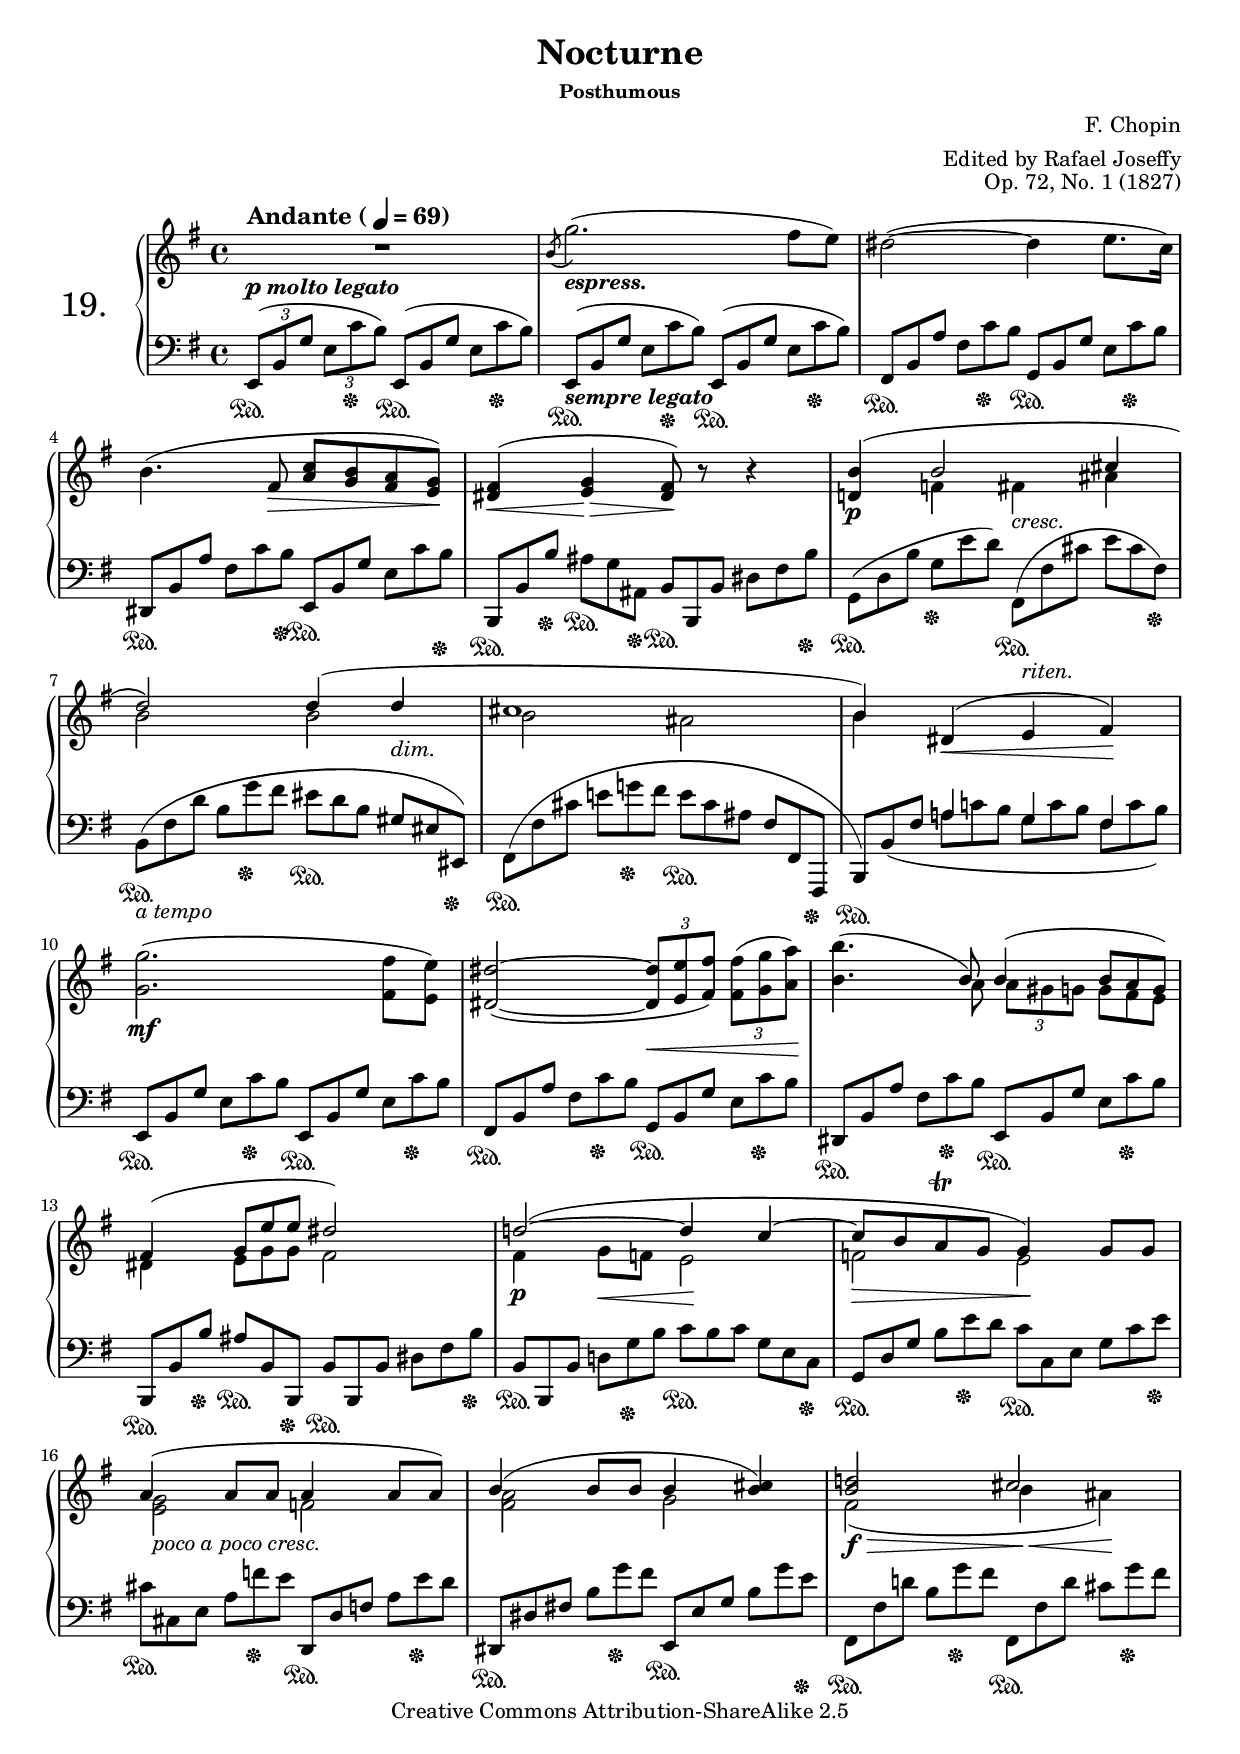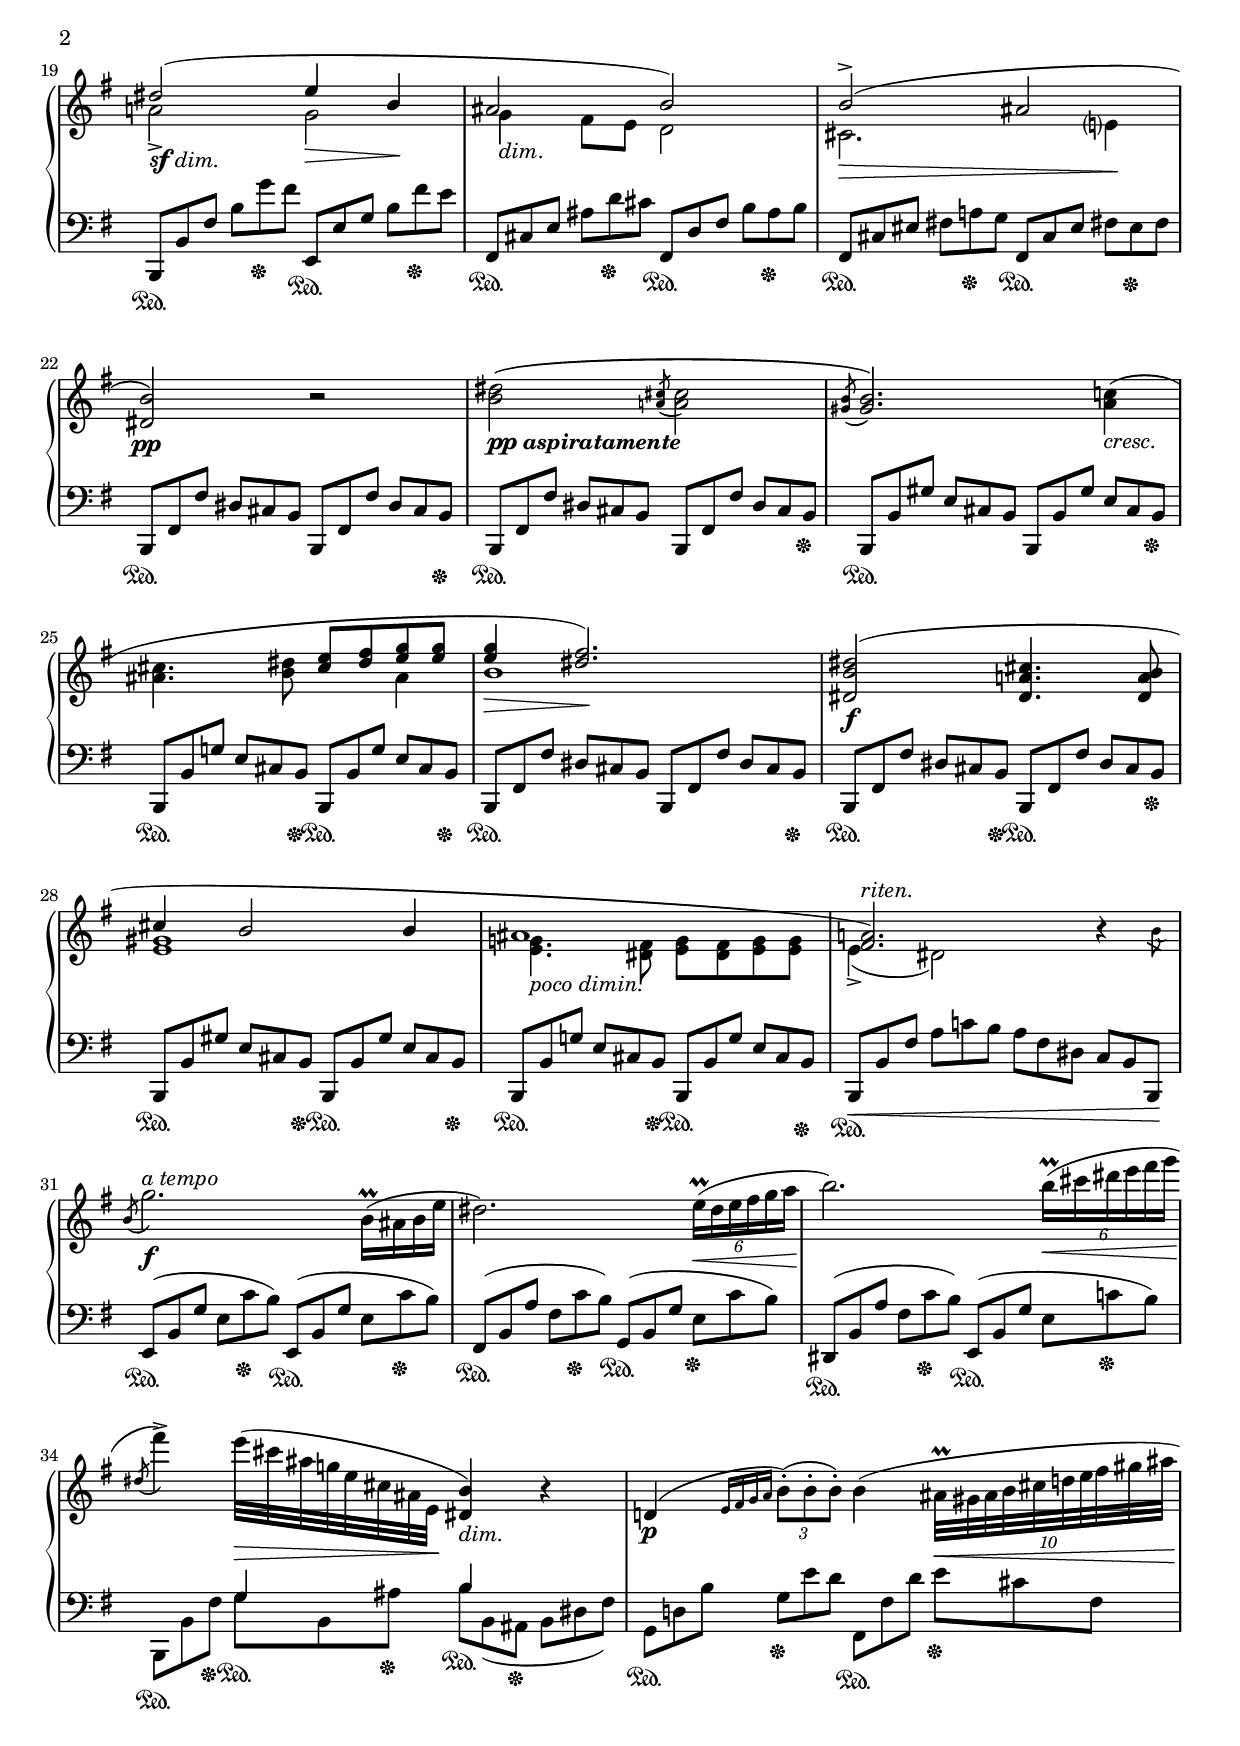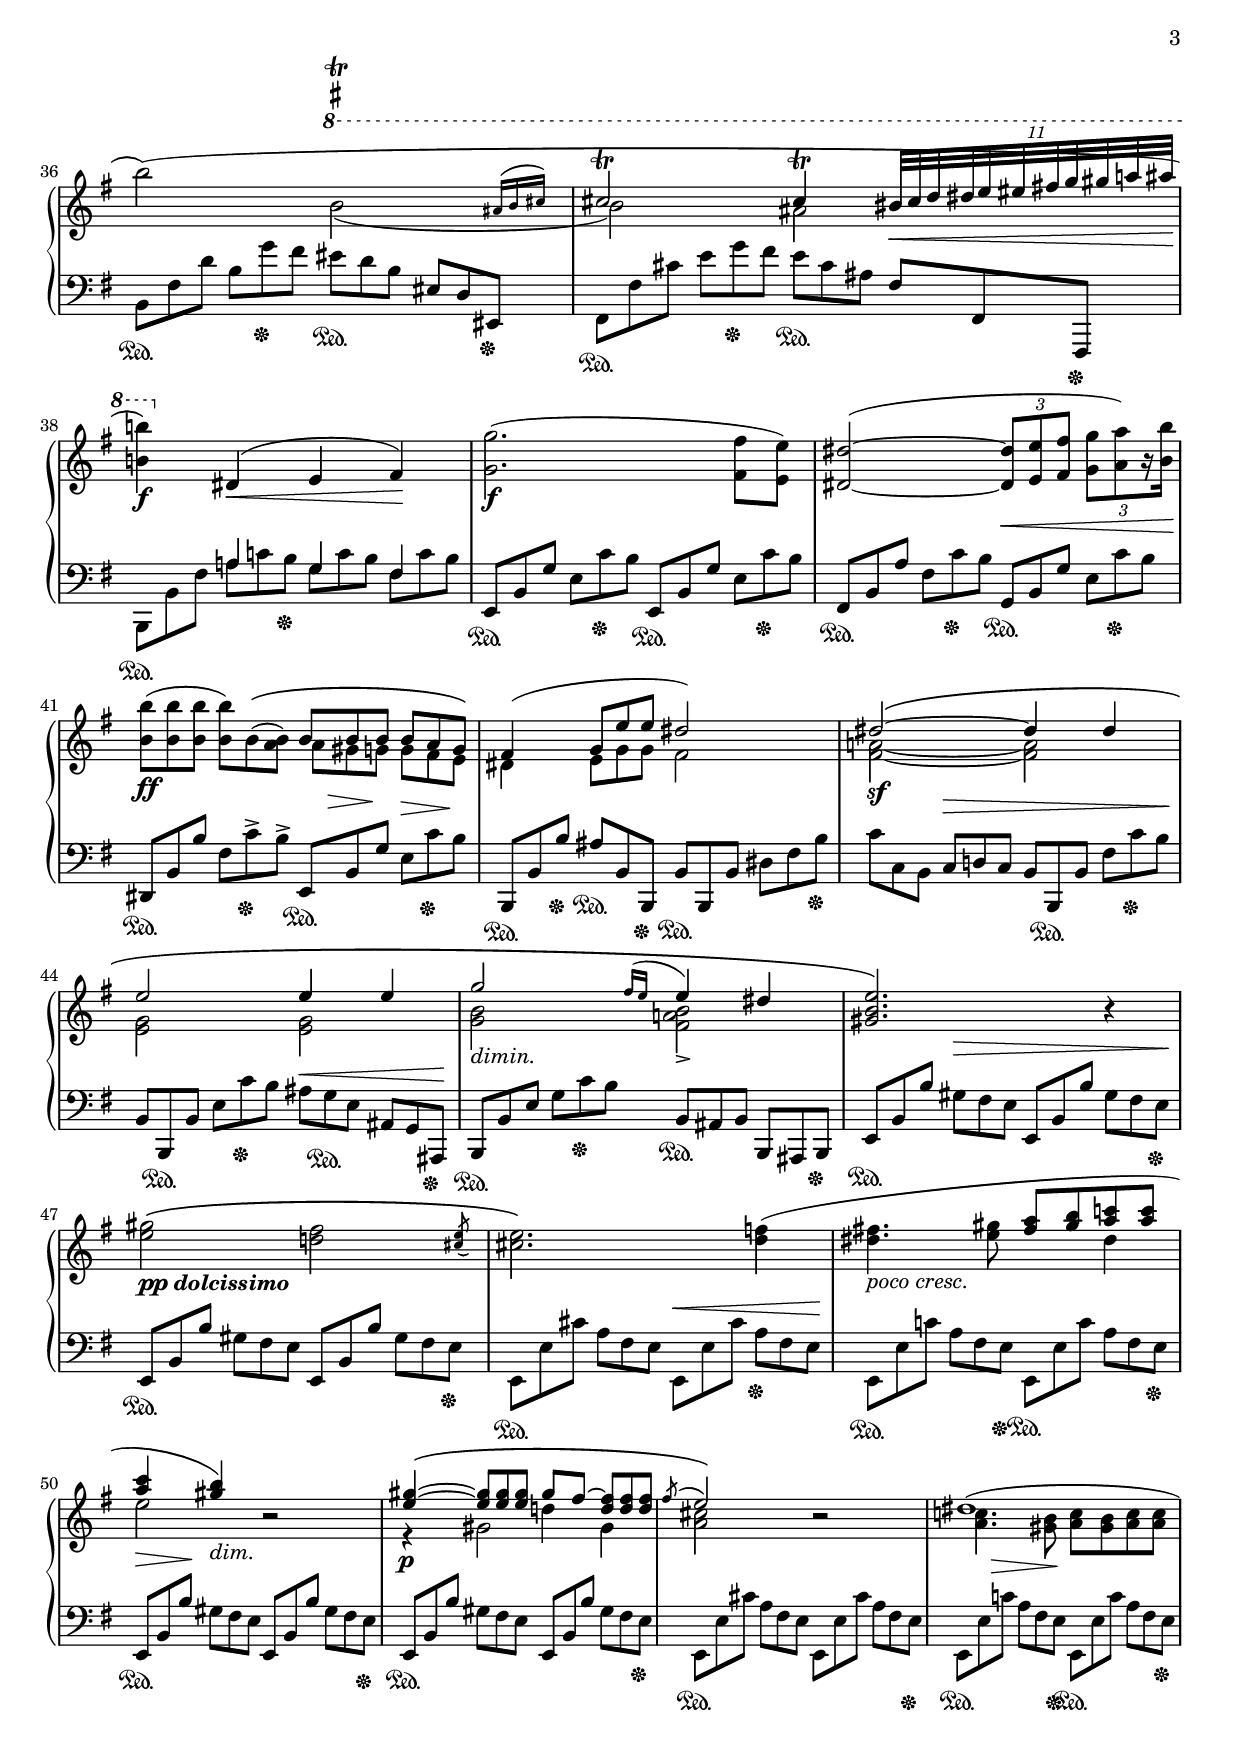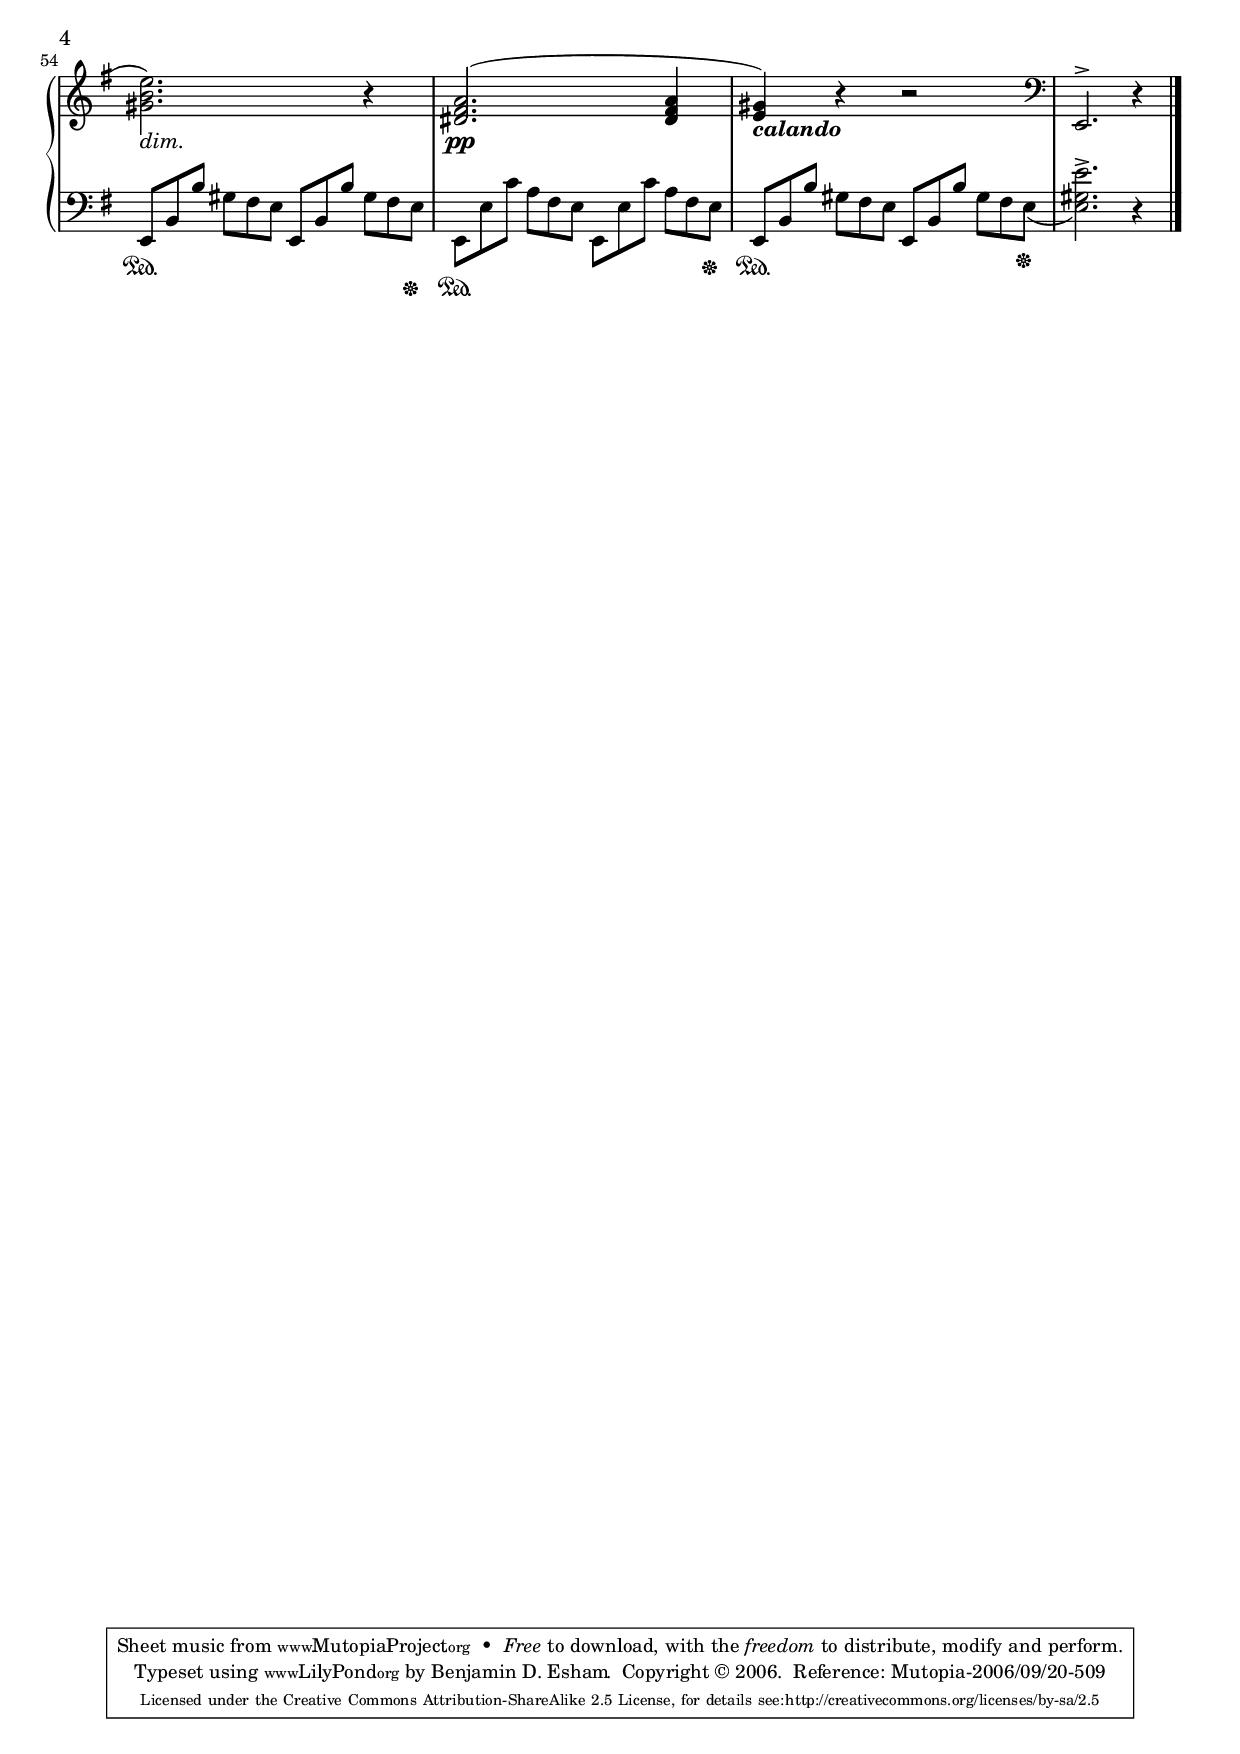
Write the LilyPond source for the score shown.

\version "2.18.0"

% Nocturne No. 19 in E minor
% F. Chopin - Op. 72, No. 1
% 
% typeset by Benjamin Esham <bdesham@gmail.com>
%
% This file was last updated on 2016-12-16.
%
% This music is part of the Mutopia project (http://www.MutopiaProject.org/).
% Copyright (c) The Mutopia Project and Benjamin Esham, 2004–2006.
%
% This work is licensed under the Creative Commons Attribution-ShareAlike License 2.5.
% To view a copy of that license visit http://creativecommons.org/licenses/by-sa/2.5/
% or send a letter to Creative Commons, 559 Nathan Abbott Way, Stanford, CA 94305, USA.
% 
% HISTORY
%
% - 2004-12-13: initial release.
% - 2005-07-21: updated version to 2.6.0 (though with no actual changes).
% - 2005-08-02: tweaked size to fit on four letter-sized pages with Mutopia footer.
%               (Re-)added the large "19." at the beginning of the grand staff.
% - 2006-09-19: fixed two errors pointed out by Aron F. (thanks!) and updated the
%               syntax for Lilypond 2.8.
% - 2016-12-16: Updated to 2.18.2
%
% NOTES
% 
% - There are no fingerings in this version.  I may add them in a later version.
% 
% BUGS -- if you have ideas for fixing any of these, please e-mail me!
% 
% - A number of phrasing slurs are used; these should be "normal" slurs, but those
%   would be broken by acciaccatura.
% - The grace note at the end of measure 30 in the right hand should be slurred
%   to the G dotted half note in measure 31.
% - In measure 51, the D quarter note in the right hand should be tied to the D eighth
%   note immediately after it, and there should be an arpeggiation sign to the left of
%   the D quarter note and the G eighth note above it.
% - In the right hand in measure 36, the grace notes should not be slurred.
% - In the right hand in measures 13 and 42, the first G eighth note (in the upper
%   voice) should be tied to the second one (in the lower voice).
% - In the right hand in measure 45, the grace notes (F-sharp and E) should be slurred.

%%
%% MACROS
%%

% some stuff to assist with polyphony
up = {\stemUp \slurUp \phrasingSlurUp}
down = {\stemDown \slurDown \phrasingSlurDown}
sreset = {\stemNeutral \slurNeutral \phrasingSlurNeutral}

% don't display the numbers (or brackets) on tuplets
tupletNumbersOff = {
	\override TupletBracket.bracket-visibility = ##f
	\override TupletNumber.transparent = ##t
}

% reset \tupletNumbersOff
tupletNumbersOn = {
	\revert TupletBracket.bracket-visibility
	\override TupletNumber.transparent = ##f
}

% display the tuplet number for this next tuplet only
tupletNumbersOnce = { \once \override TupletNumber.transparent = ##f }

% shorter versions of the pedal commands
pd = \sustainOn
pu = \sustainOff

% Don't display dynamic mark; helps with MIDI output
noDyn = { \once \omit Staff.DynamicText }

%%
%% MUSIC
%%

rightNotes = \relative c''{
	\time 4/4
	\key e \minor
	\clef treble

	\set Staff.tupletSpannerDuration = #(ly:make-moment 1/4)
	\tupletNumbersOff

	\context Voice = main {
		
		% this is a kludge to get the text to be left-aligned in the measure but keep
		% the rest center-aligned in the measure.
		s4*0^\markup{\large{\bold{Andante (\note #"4" #0.8 = 69)}}}
			_\markup{\dynamic p \bold{\italic{molto legato}}}
			R1
		\acciaccatura b8 g'2._\markup{\bold\italic espress.}( fis8 e)
		dis2( ~ dis4 e8. c16)
		b4.( fis8-\> <a c> <g b> <fis a> <e g>-\!)
		% measure 5
		<dis fis>4-\<^( <e g>-\!-\> <dis fis>8-\!) r r4
		<d! b'>4-\p^( << \context Voice = main { \up
			b'2 cis4
			d2) d4( d_\markup{\italic dim.}
			cis1
			b4)
			\sreset
		} \\ { \down
			f4 fis_\markup{\italic cresc.} ais
			b2 b
			b2 ais
			b4
		} >> dis,4-\<^(
			\once \override TextScript.extra-offset = #'(0.0 . 1.0)
			e^\markup{\italic riten.} fis-\!)
		% measure 10
		\once \override TextScript.extra-offset = #'(0.0 . 1.0)
			<g g'>2.-\mf^\markup{\italic{a tempo}}( <fis fis'>8 <e e'>8)
		\tupletNumbersOn
		<dis dis'>2( ~ \tuplet 3/2 { <dis dis'>8-\< <e e'> <fis fis'>) <fis fis'>( <g g'> <a a'>-\!) }
		\tupletNumbersOff
		<b b'>4.( << \context Voice = main { \up
			\tupletNumbersOnce b8) b4( \tuplet 3/2 { b8 a g) }
			fis4( \tuplet 3/2 { g8 e' e } dis2)
			\tieUp d!2( ~ d4 c ~
			% measure 15
			c8 \tieNeutral b \once \override Script.extra-offset = #'(0.0 . 1.2) a-\trill g g4) g8 g
			a4( a8 a a4 a8 a)
			b4( b8 b b4 <b cis>)
			<b d!>2 cis
			dis2( e4-\> b-\!
			% measure 20
			ais2 b)
			b2^>( ais
			<dis, b'>2-\pp)
			\sreset
		} \\ {
			\down a'8 \tuplet 3/2 { a gis g \tupletNumbersOff g fis e }
			dis4 \tuplet 3/2 { e8 g g } fis2
			fis4-\p g8-\< f e2-\!
			% measure 15
			f2-\> e2-\!
			<e g>2_\markup{\italic{poco a poco cresc.}} f!
			<fis a>2 g
			fis2-\f-\>( b4-\!-\< ais-\!)
			a!2->_\markup{\dynamic sf \italic dim.} g
			% measure 20
			g4_\markup{\italic dim.} fis8 e d2
			cis2.-\> e?4-\!
			s2
		} >> r2
		
		% we have to use a phrasing slur because the acciaccatura would break a normal one
		<b' dis>2_\markup{\dynamic pp \bold\italic aspiratamente}\( \acciaccatura <a! cis>8 <a cis>2
		\acciaccatura <gis b>8 <gis b>2.\) <a c!>4_\markup{\italic cresc.}(
		% measure 25
		<ais cis>4. <b dis>8 << \context Voice = main { \up
			<cis e>8 <dis fis> <e g> <e g>
			<e g>4-\> <dis fis>2.-\!)
			<dis, b' dis>2-\f( <dis a'! cis>4. <dis a' b>8
			cis'4 b2 b4
			ais1
			% measure 30
			<fis a!>2.^\markup{\italic riten.}) r4
			\sreset
		} \\ { \down
			s4 ais
			b1
			s1
			<e, gis>1
			<e g!>4._\markup{\italic{poco dimin.}} <dis fis>8 <e g> <dis fis> <e g> <e g>
			% measure 30
			e4->( dis2) s16 s s \acciaccatura b'8 s16
		} >>
		\acciaccatura b8 g'2.-\f^\markup{\italic{a tempo}} b,16-\prall( ais b e
		\tupletNumbersOn
		dis2.) \tuplet 6/4 { e16-\<-\prall( dis e fis g a-\! }
		b2.) \tuplet 6/4 { b16-\<-\prall( cis dis e fis g-\! }
		\acciaccatura dis,8 fis'4->) e32-\>[( cis ais g! e cis ais e-\!] <dis b'>4_\markup{\italic dim.}) r
		% measure 35
		d!4-\p( \grace { e16[ fis g a] } \tuplet 3/2 { b8-.)( b-. b-.) } b4(
			\tuplet 10/8 { ais32-\<-\prall gis ais b cis d! e fis gis ais-\! }
		b2)( \ottava #1 << {
			s4 s16 s s \acciaccatura { ais16[ b cis] } s
			cis2-\trill cis4-\trill \tuplet 11/8 { bis32-\< cis d dis e eis fis! g gis a! ais-\! }
		} \\ {
			b,2^\trill^\markup{\sharp}(
			b2) ais2
		} >>
		<b! b'!>4-\f) \ottava #0 dis,,4-\<^( e fis-\!)
		<g g'>2.-\f( <fis fis'>8 <e e'>)
		% measure 40
		<dis dis'>2( ~ \tuplet 3/2 { <dis dis'>8-\< <e e'> <fis fis'> <g g'>[ <a a'>) r16 <b b'>-\!] }
		\tupletNumbersOff
		\tuplet 3/2 { <b b'>8-\ff( <b b'> <b b'> <b b'>) b\(( <a b>) } << \context Voice = main { \up
			\tuplet 3/2 { b8 b b b a g\) }
			\sreset
		} \\ { \down
			\tupletNumbersOff \tuplet 3/2 { \noDyn a8-\> \ff gis \noDyn g-\! \f g-\> fis \noDyn e-\! \mf }
		} >>
		<< {
			fis4( \tupletNumbersOff \tuplet 3/2 { g8 e' e } dis2)
			dis2\( ~ dis4 dis
			e2 e4 e
			% measure 45
			g2 \acciaccatura { fis16[ e] } e4 dis4
			<gis, b e>2.\) 
		} \\ {
			dis4 \tupletNumbersOff \tuplet 3/2 { e8 g g } fis2
			<fis a!>2-\sf ~ <fis a>
			<e g>2 <e g>
			% measure 45
			<g b>2_\markup{\italic dimin.} <fis a! b>->
			s2.
		} >>
		r4
		% phrasing slur because acciaccatura breaks normal slur
		<e' gis>2_\markup{\dynamic pp \bold\italic dolcissimo}\( << <d! fis> { s4 s16 s s \acciaccatura <cis e>8 s16 } >>
		<cis e>2.\) <d f>4(
		<dis fis!>4._\markup{\italic{poco cresc.}} <e gis>8 << \context Voice = main { \up
			<fis a>8 <gis b> <a c!> <a c>
			% measure 50
			<a c>4 <gis b>4_\markup{\italic dim.})
			\sreset
		} \\ { \down
			s4 dis4
			% measure 50
			e2
		} >> r2
		<< { \up
			\tupletNumbersOff
			% phrasing slur because acciaccatura breaks normal slur
			<e gis>4\( ~ \tuplet 3/2 { <e gis>8 <e gis> <e gis> } gis8 fis ~
				\tuplet 3/2 { <d fis>8 <d fis> <d fis> }
			\acciaccatura fis8 e2\)
			\sreset
		} \\ {
			r4-\p gis,2*1/2 d'!4 gis,4
			<a cis>2
		} >> r2
		<< \context Voice = main { \up
			dis1(
			\sreset
		} \\ { \down
			\noDyn <a c!>4.-\> \p <gis b>8-\! <a c>8 <gis b> <a c> <a c>
		} >> <gis b e>2._\markup{\italic dim.}) r4
		% measure 55
		<dis fis a>2.-\pp^( <dis fis a>4
		<e gis>4_\markup{\bold\italic calando}) r4 r2
		\clef bass
		e,,2.^> r4

		\bar "|."
		
	} % end of Voice context
}

leftNotes = \relative c' {
	\time 4/4
	\key e \minor
	\clef bass

	\set Staff.tupletSpannerDuration = #(ly:make-moment 1/4)
	
	\tuplet 3/2 {
		e,,8\pd( b' g' e c'\pu b) \tupletNumbersOff e,,\pd( b' g' e c'\pu b)
		e,,\pd(_\markup{\bold \italic "sempre legato"} b' g' e c'\pu b) e,,\pd( b' g' e c'\pu b)
		fis,\pd b a' fis c'\pu b g,\pd b g' e c'\pu b
		dis,,\pd b' a' fis c' b\pu e,,\pd b' g' e c' b\pu
		% measure 5
		b,,\pd b' b'\pu ais\pd g ais,\pu b\pd b, b' dis fis b\pu
		g,\pd( d' b' g\pu e' d) fis,,\pd( fis' cis' e cis fis,\pu)
		b,\pd( fis' d' b g'\pu fis eis\pd d b gis eis eis,\pu)
	}
	<<
		{ 
		  s1 s4 a'! g fis 
		} \\ { 
		  \tuplet 3/2 {
		    \tupletNumbersOff
		    fis,8\pd^( fis' cis' e! g!\pu fis e\pd cis ais \stemUp fis fis, fis,\pu
		    b8\pd^[) b'( fis'] \stemNeutral a! c! b g c b fis c' b) 
		  }
		}
	>>
	\tuplet 3/2 {
		% measure 10
		e,,\pd b' g' e c'\pu b e,,\pd b' g' e c'\pu b
		fis,\pd b a' fis c'\pu b g,\pd b g' e c'\pu b
		dis,,\pd b' a' fis c'\pu b e,,\pd b' g' e c'\pu b
		b,,\pd b' b'\pu ais\pd b, b,\pu b'\pd b, b' dis fis b\pu
		b,\pd b, b' d! g\pu b c\pd b c g e c\pu
		% measure 15
		g\pd d' g b e\pu d c\pd c, e g c e\pu
		cis\pd cis, e a f'\pu e d,,\pd d' f a e'\pu d
		dis,,\pd dis' fis! b g'\pu fis e,,\pd e' g b g' e\pu
		fis,,\pd fis' d'! b g'\pu fis fis,,\pd fis' d' cis g'\pu fis	
		b,,,\pd b' fis' b g'\pu fis e,,\pd e' g b fis'\pu e
		% measure 20
		fis,,\pd cis' e ais d\pu cis fis,,\pd d' fis b ais\pu b
		fis,\pd cis' eis fis! a!\pu g fis,\pd cis' eis fis! eis\pu fis
		b,,\pd fis' fis' dis cis b b, fis' fis' dis cis b\pu
		b,\pd fis' fis' dis cis b b, fis' fis' dis cis b\pu
		b,\pd b' gis' e cis b b, b' gis' e cis b\pu
		% measure 25
		b,\pd b' g'! e cis b\pu b,\pd b' g' e cis b\pu
		b,\pd fis' fis' dis cis b b, fis' fis' dis cis b\pu
		b,\pd fis' fis' dis cis b\pu b,\pd fis' fis' dis cis b\pu
		b,\pd b' gis' e cis b\pu b,\pd b' gis' e cis b\pu
		b,\pd b' g'! e cis b\pu b,\pd b' g' e cis b\pu
		% measure 30
		b,-\<\pd b' fis' a c! b a fis dis c b b,-\!
		e\pd( b' g' e c'\pu b) e,,\pd( b' g' e c'\pu b)
		fis,\pd( b a' fis c'\pu b) g,\pd( b g' e\pu c' b)
		dis,,\pd( b' a' fis c'\pu b) e,,\pd( b' g' e c'!\pu b)
	}
	<<
		{ s4 g b s }
		\\
		{ \tupletNumbersOff \tuplet 3/2 { b,,8\pd b' fis'\pu g\pd b, ais'\pu b\pd b,( ais\pu b dis fis) } }
	>>
	\tuplet 3/2 {
		% measure 35
		g,\pd d'! b' g\pu e' d fis,,\pd fis' d' e\pu cis fis,
		b,\pd fis' d' b g'\pu fis eis\pd d b eis, d eis,\pu
		fis\pd fis' cis' e g\pu fis e\pd cis ais fis fis, fis,\pu
	}
	<<
		{ s4 a'' g fis }
		\\
		{ \tupletNumbersOff \tuplet 3/2 { b,,8\pd b' fis' a! c! b\pu g c b fis c' b } }
	>>
	\tuplet 3/2 {
		e,,\pd b' g' e c'\pu b e,,\pd b' g' e c'\pu b
		% measure 40
		fis,\pd b a' fis c'\pu b g,\pd b g' e c'\pu b
		dis,,\pd b' b' fis c'->\pu b-> e,,\pd b' g' e c'\pu b
		b,,\pd b' b'\pu ais\pd b, b,\pu b'\pd b, b' dis fis b\pu
		% beam down to avoid collision with \sf in upper staff
		\stemDown c c, b \stemNeutral c^\> d! c b b,\pd b' fis' c'\pu b-\!
		b, b,\pd b' e c'\pu b ais^\< g\pd e ais, g ais,\pu-\!
		% measure 45
		b\pd b' e g c\pu b b,\pd ais b b, ais b\pu
		e\pd b' b' gis^\> fis e e, b' b' gis fis e\pu-\!
		e,\pd b' b' gis fis e e, b' b' gis fis e\pu
		e,\pd e' cis' a fis e e,^\< e' cis' a\pu fis e-\!
		e,\pd e' c'! a fis e\pu e,\pd e' c' a fis e\pu
		% measure 50
		e,^\>\pd b' b'-\! gis fis e e, b' b' gis fis e\pu
		e,\pd b' b' gis fis e e, b' b' gis fis e\pu
		e,\pd e' cis' a fis e e, e' cis' a fis e\pu
		e,\pd e' c'! a fis e\pu e,\pd e' c' a fis e\pu
		e,\pd b' b' gis fis e e, b' b' gis fis e\pu
		% measure 55
		e,\pd e' c' a fis e e, e' c' a fis e\pu
		e,\pd b' b' gis fis e e, b' b' gis fis e\pu_(
	}
	<e gis e'>2.->) r4

	\bar "|."
}

%#(set-default-paper-size "letter")
#(set-global-staff-size 18.7)		% 18.8+ pushes it to five pages with the mutopia footer

\header {
	title = "Nocturne"
	subtitle = \markup{\small Posthumous}
	composer = "F. Chopin"
	opus = "Op. 72, No. 1 (1827)"
	arranger = "Edited by Rafael Joseffy"
	
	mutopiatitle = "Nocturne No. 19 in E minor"
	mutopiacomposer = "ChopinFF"
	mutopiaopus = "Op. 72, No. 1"
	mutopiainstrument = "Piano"
	
	date = "1827"
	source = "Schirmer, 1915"
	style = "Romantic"
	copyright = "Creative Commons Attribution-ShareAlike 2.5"
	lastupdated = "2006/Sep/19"
	
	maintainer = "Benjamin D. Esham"
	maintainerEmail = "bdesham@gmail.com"
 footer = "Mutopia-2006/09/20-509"
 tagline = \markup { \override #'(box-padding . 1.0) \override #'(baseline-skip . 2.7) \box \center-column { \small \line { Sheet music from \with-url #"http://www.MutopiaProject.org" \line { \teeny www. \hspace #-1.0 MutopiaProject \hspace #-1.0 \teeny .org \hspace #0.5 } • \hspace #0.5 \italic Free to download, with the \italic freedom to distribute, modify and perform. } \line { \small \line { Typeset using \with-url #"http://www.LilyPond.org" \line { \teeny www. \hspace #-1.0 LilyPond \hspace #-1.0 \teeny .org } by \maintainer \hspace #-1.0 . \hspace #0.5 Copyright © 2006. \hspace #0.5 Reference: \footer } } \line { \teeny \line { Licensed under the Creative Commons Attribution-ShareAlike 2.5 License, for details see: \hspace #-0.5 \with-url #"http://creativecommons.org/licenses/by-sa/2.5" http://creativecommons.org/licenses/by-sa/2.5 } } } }
}

\score {
	\context PianoStaff <<
		\set PianoStaff.instrumentName = \markup{\fontsize #4 {19.} \hspace #1.0 }
		\new Staff <<
			\rightNotes
		>>
		\new Staff <<
			\leftNotes
		>>
	>>
	
	\layout { }

	\midi { \tempo 4 = 70 }
}
